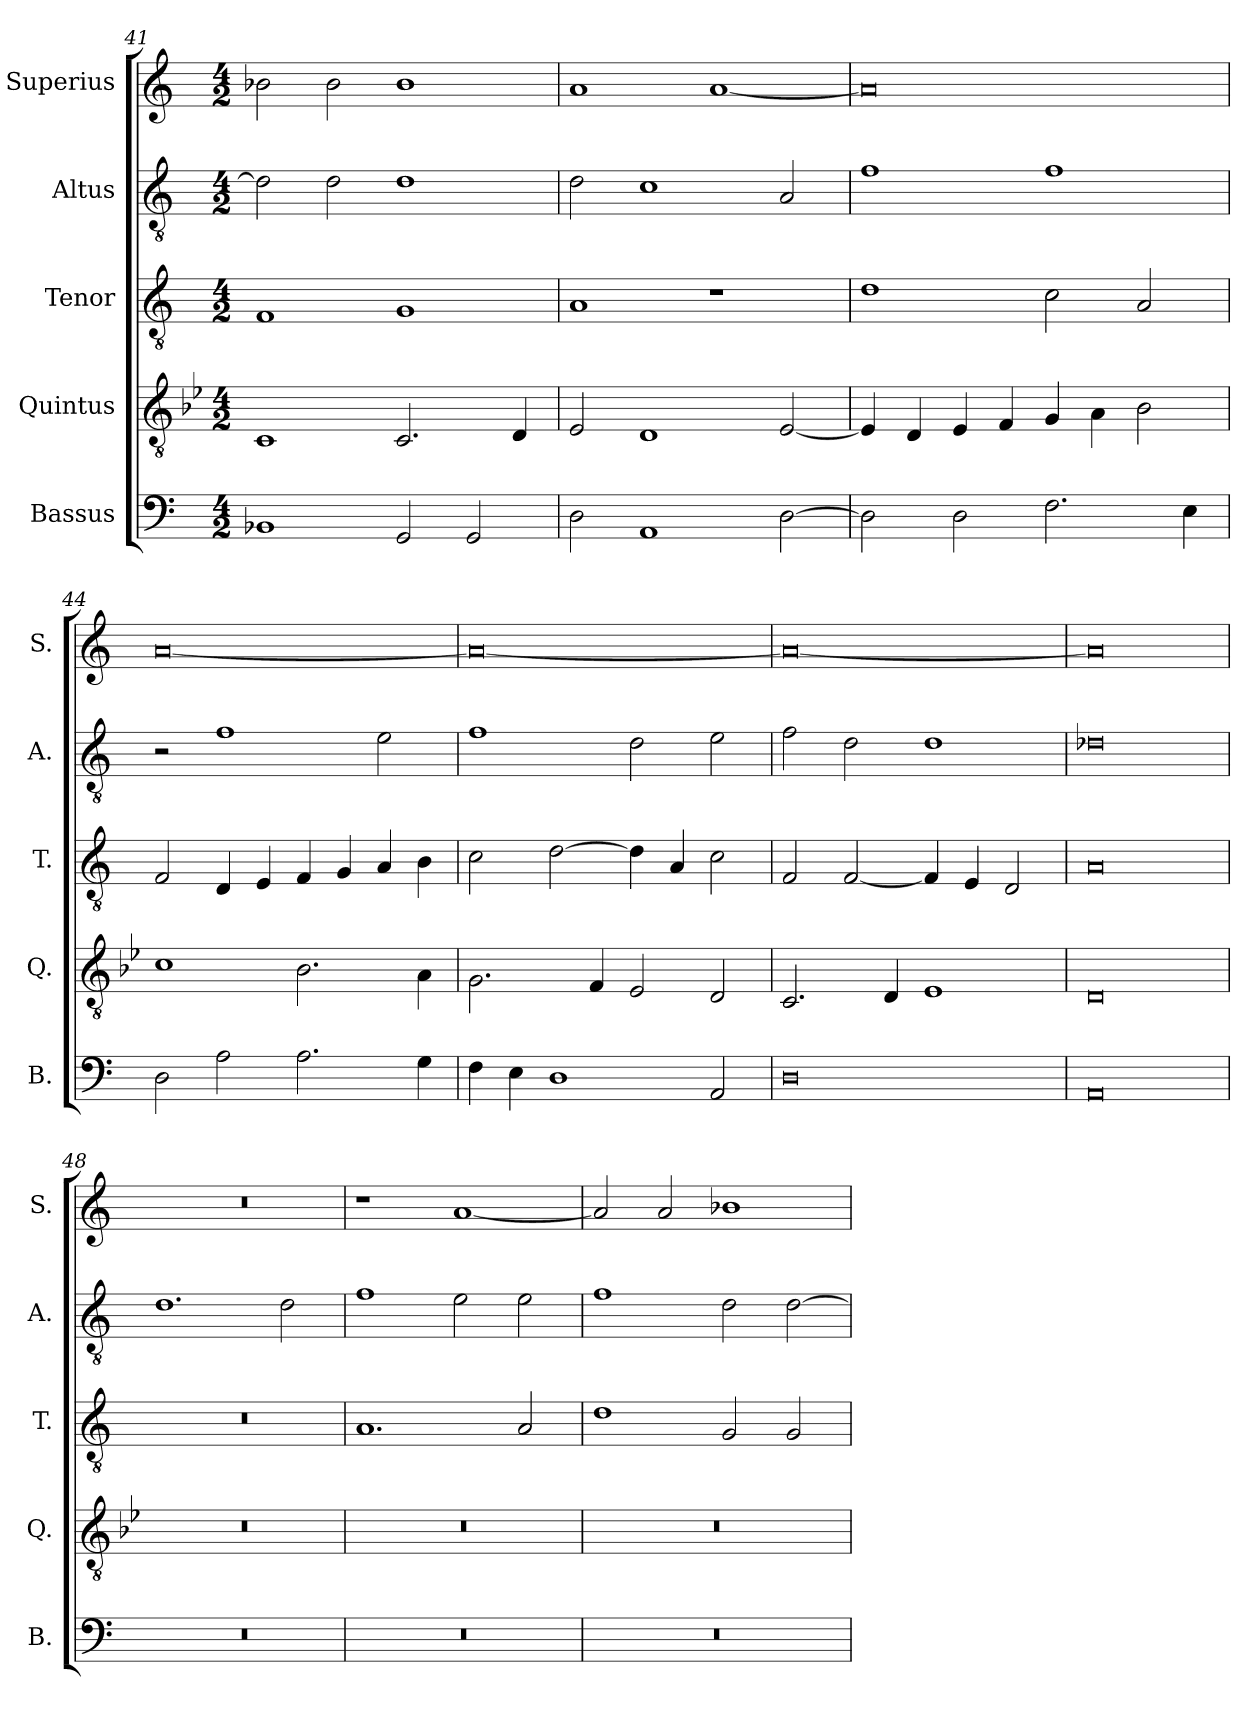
**kern	**kern	**kern	**kern	**kern
*part5	*part4	*part3	*part2	*part1
*staff5	*staff4	*staff3	*staff2	*staff1
*I"Bassus	*I"Quintus	*I"Tenor	*I"Altus	*I"Superius
*I'B.	*I'Q.	*I'T.	*I'A.	*I'S.
*clefF4	*clefGv2	*clefGv2	*clefGv2	*clefG2
*	*ITrd8c14	*	*ITrd1c2	*
*k[]	*k[b-e-]	*k[]	*k[b-e-]	*k[]
*M4/2	*M4/2	*M4/2	*M4/2	*M4/2
=41	=41	=41	=41	=41
1BB-X	1CC	1F	2c\]	2b-X\
.	.	.	2c\	2b-\
2GG/	2.CC/	1G	1c	1b-
2GG/	.	.	.	.
.	4DD/	.	.	.
=42	=42	=42	=42	=42
2D\	2EE-/	1A	2c\	1a
1AA	1DD	.	1B-	.
.	.	1r	.	[1a
[2D\	[2EE-/	.	2G/	.
=43	=43	=43	=43	=43
2D\]	4EE-/]	1d	1e-	0a]
.	4DD/	.	.	.
2D\	4EE-/	.	.	.
.	4FF/	.	.	.
2.F\	4GG/	2c\	1e-	.
.	4AA\	.	.	.
.	2BB-\	2A/	.	.
4E\	.	.	.	.
=44	=44	=44	=44	=44
2D\	1C	2F/	2r	[0a
2A\	.	4D/	1e-	.
.	.	4E/	.	.
2.A\	2.BB-\	4F/	.	.
.	.	4G/	.	.
.	.	4A/	2d\	.
4G\	4AA\	4B\	.	.
!!LO:LB:g=z
=45	=45	=45	=45	=45
4F\	2.GG\	2c\	1e-	0a_
4E\	.	.	.	.
1D	.	[2d\	.	.
.	4FF/	.	.	.
.	2EE-/	4d\]	2c\	.
.	.	4A/	.	.
2AA/	2DD/	2c\	2d\	.
=46	=46	=46	=46	=46
0D	2.CC/	2F/	2e-\	0a_
.	.	[2F/	2c\	.
.	4DD/	.	.	.
.	1EE-	4F/]	1c	.
.	.	4E/	.	.
.	.	2D/	.	.
=47	=47	=47	=47	=47
0AA	0DD	0A	0c-X	0a]
=48	=48	=48	=48	=48
0r	0r	0r	1.c	0r
.	.	.	2c\	.
=49	=49	=49	=49	=49
0r	0r	1.A	1e-	1r
.	.	.	2d\	[1a
.	.	2A/	2d\	.
=50	=50	=50	=50	=50
0r	0r	1d	1e-	2a/]
.	.	.	.	2a/
.	.	2G/	2c\	1b-X
.	.	2G/	[2c\	.
=	=	=	=	=
*-	*-	*-	*-	*-
